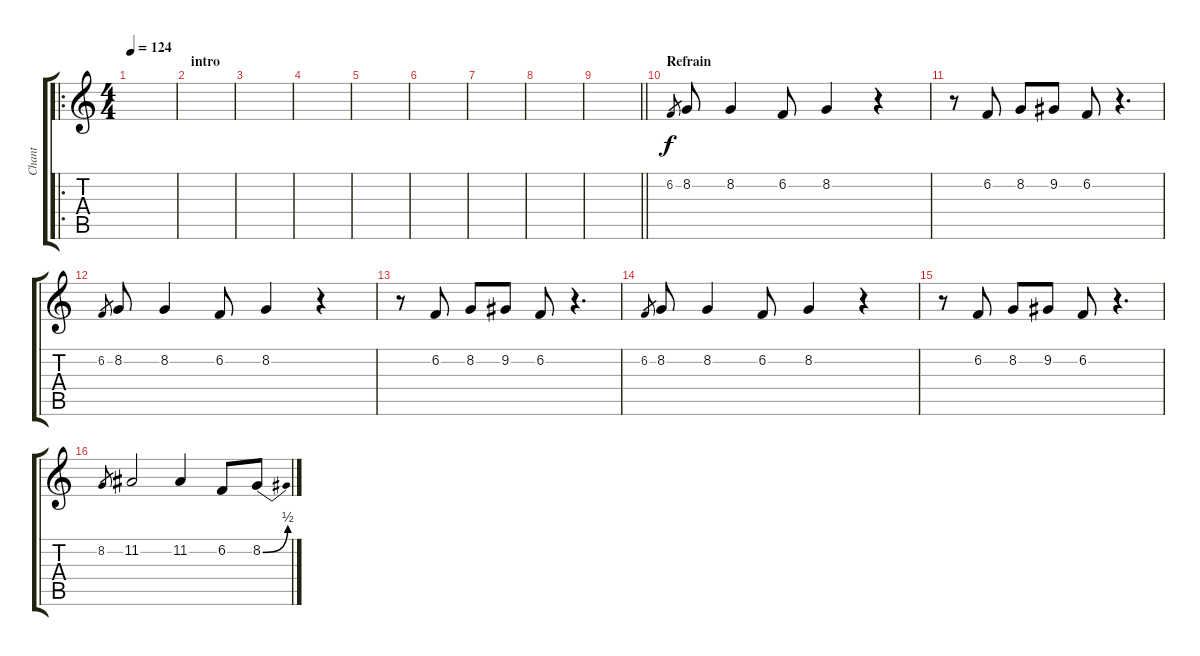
\track ("Chant" "Chant") {instrument voiceoohs}
\staff {score tabs}
\tuning (E4 B3 G3 D3 A2 E2) {hide}
\ro
\ts (4 4)
\tempo 124
\clef g2
\ks c
|
\section ("" "intro")
|
|
|
|
|
|
|
\barLineRight lightlight
|
\section ("" "Refrain")
6.2.8{gr} 8.2.8 8.2.4 6.2.8 8.2.4 r.4 |
r.8 6.2.8 8.2.8 9.2.8 6.2.8 r.4{d} |
6.2.8{gr} 8.2.8 8.2.4 6.2.8 8.2.4 r.4 |
r.8 6.2.8 8.2.8 9.2.8 6.2.8 r.4{d} |
6.2.8{gr} 8.2.8 8.2.4 6.2.8 8.2.4 r.4 |
r.8 6.2.8 8.2.8 9.2.8 6.2.8 r.4{d} |
8.2.8{gr} 11.2.2 11.2.4 6.2.8 8.2{be (bend 0 0 60 2)}.8
